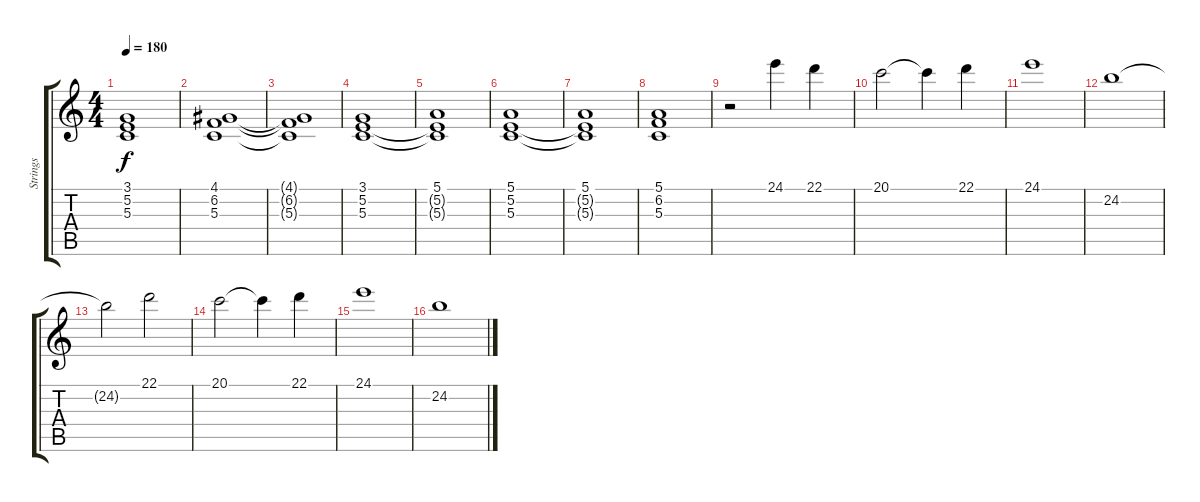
\track ("Strings" "Strings") {instrument stringensemble1}
\staff {score tabs}
\tuning (E4 B3 G3 D3 A2 E2) {hide}
\ts (4 4)
\tempo 180
\clef g2
\ks c
(3.1{t} 5.2{t} 5.3{t}).1{dy f} |
(4.1 6.2 5.3).1 |
(4.1{t} 6.2{t} 5.3{t}).1 |
(3.1 5.2 5.3).1 |
(5.1 5.2{t} 5.3{t}).1 |
(5.1 5.2 5.3).1 |
(5.1 5.2{t} 5.3{t}).1 |
(5.1 6.2 5.3).1 |
r.2 24.1.4 22.1.4 |
20.1.2 20.1{t}.4 22.1.4 |
24.1.1 |
24.2.1 |
24.2{t}.2 22.1.2 |
20.1.2 20.1{t}.4 22.1.4 |
24.1.1 |
24.2.1
